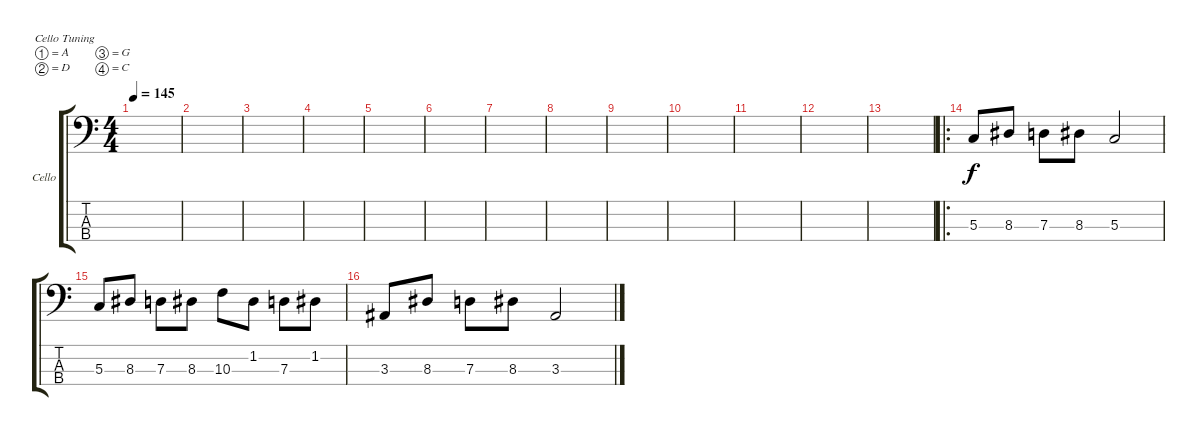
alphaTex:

\defaultSystemsLayout 4
\bracketExtendMode groupsimilarinstruments
\firstSystemTrackNameOrientation horizontal
\otherSystemsTrackNameOrientation horizontal
\track ("Cello" "Cello") {instrument cello}
\staff {score tabs}
\tuning (A3 D3 G2 C2)
\ts (4 4)
\tempo 145
\clef f4
\ks c
|
|
|
|
|
|
|
|
|
|
|
|
|
\ro
5.3.8 8.3.8 7.3.8 8.3.8 5.3.2 |
5.3.8 8.3.8 7.3.8 8.3.8 10.3.8 1.2.8 7.3.8 1.2.8 |
3.3.8 8.3.8 7.3.8 8.3.8 3.3.2
